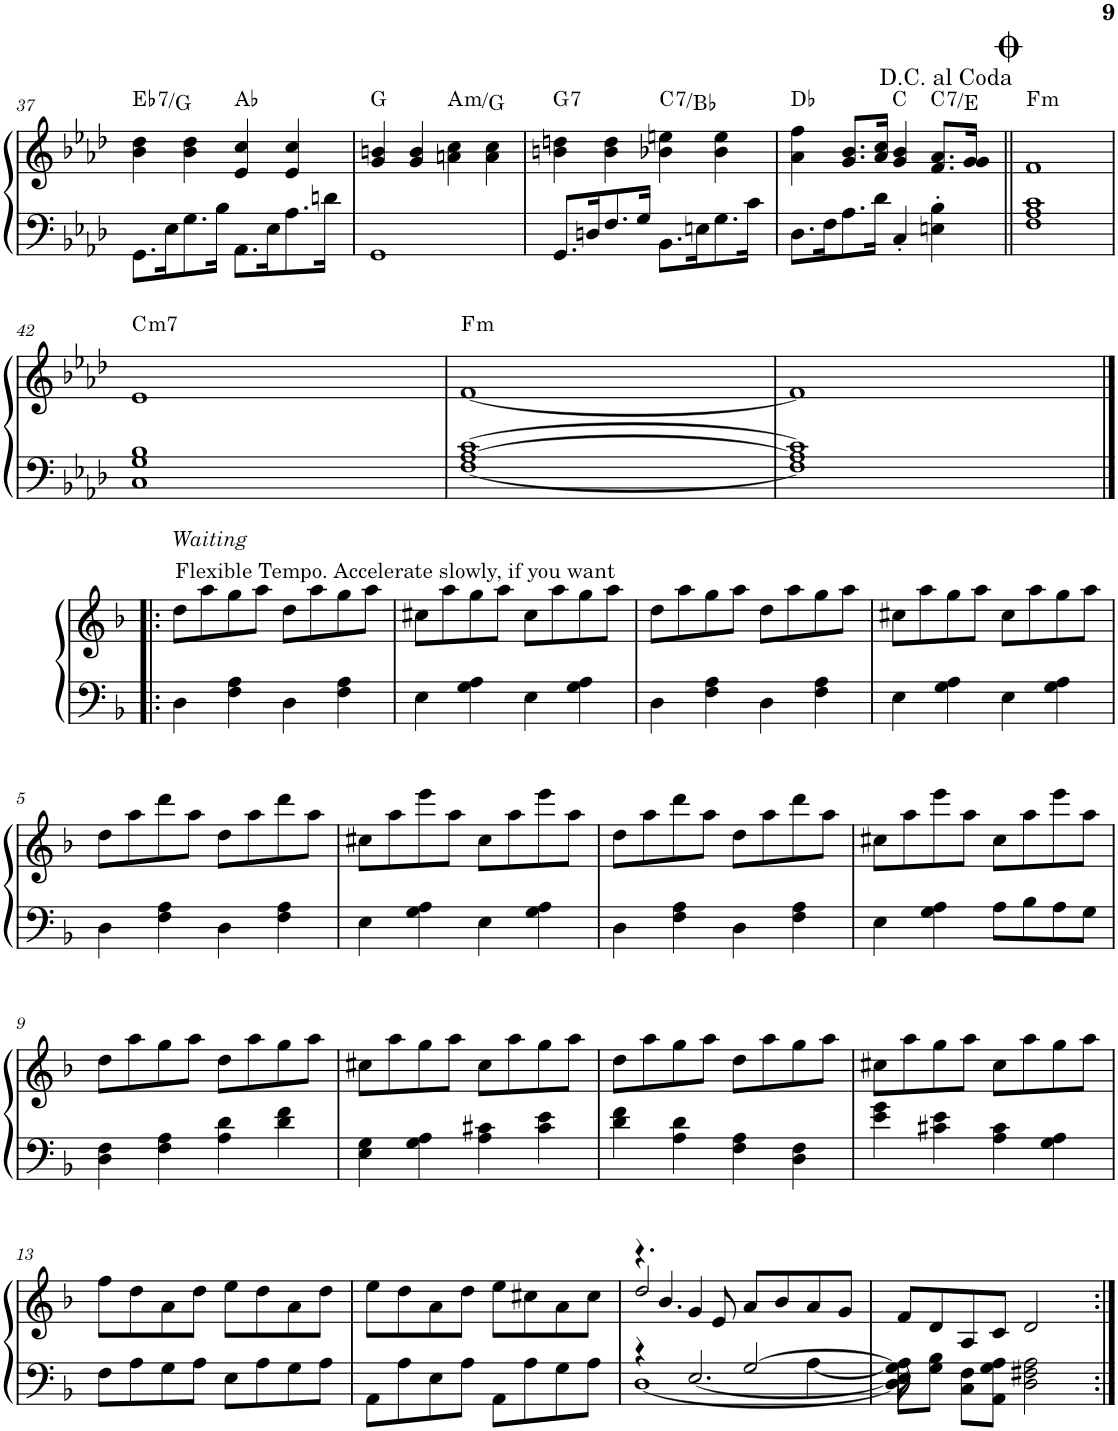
**kern	**kern	**harte
*part1	*part1	*part1
*staff2	*staff1	*
*I"Piano	*	*
*I'Pno.	*	*
!!LO:PB:g=z
*clefF4	*clefG2	*
*k[b-e-a-d-]	*k[b-e-a-d-]	*
*M2/2	*M2/2	*
*met(c|)	*met(c|)	*
=37	=37	=37
!	!	!LO:H:kt=7
8.GG\L	4b-\ 4dd-\	Eb:7/3
16E-\K	.	.
8.G\	4b-\ 4dd-\	.
16B-\Jk	.	.
8.AA-\L	4e-/ 4cc/	Ab:maj
16E-\K	.	.
8.A-\	4e-/ 4cc/	.
16dn\Jk	.	.
=38	=38	=38
1GG	4g/ 4bn/	G:maj
.	4g/ 4b/	.
!	!	!LO:H:kt=m
.	4an\ 4cc\	A:min/b7
.	4a\ 4cc\	.
=39	=39	=39
!	!	!LO:H:kt=7
8.GG/L	4bn\ 4ddn\	G:7
16Dn/K	.	.
8.F/	4b\ 4dd\	.
16G/Jk	.	.
!	!	!LO:H:kt=7
8.BB-\L	4b-X\ 4een\	C:7/b7
16En\K	.	.
8.G\	4b-\ 4ee\	.
16c\Jk	.	.
=40	=40	=40
8.D-\L	4a-\ 4ff\	Db:maj
16F\K	.	.
8.A-\	8.g/ 8.b-/L	.
16d-\Jk	16a-/ 16cc/Jk	.
4C'/	4g/ 4b-/	C:maj
!	!	!LO:H:kt=7
4En\' 4B-\'	8.f/ 8.a-/L	C:7/3
.	16g/ 16g/Jk	.
=41||	=41||	=41||
*^	*	*
!	!	!	!LO:H:kt=m
1A- 1c	1F	1f	F:min
!!LO:LB:g=z
=42	=42	=42	=42
!	!	!	!LO:H:kt=m7
1G 1B-	1C	1e-	C:min7
=43	=43	=43	=43
!	!	!	!LO:H:kt=m
[1A- [1c	[1F	[1f	F:min
=44	=44	=44	=44
1A-] 1c]	1F]	1f]	.
*v	*v	*	*
!!LO:LB:g=z
=1|!:	=1|!:	=1|!:
*k[b-]	*k[b-]	*
*^	*	*
!	!	!LO:TX:a:i:t=Waiting	!
!	!	!LO:TX:a:t=Flexible Tempo. Accelerate slowly, if you want	!
*v	*v	*	*
4D\	8dd\L	.
.	8aa\	.
4F\ 4A\	8gg\	.
.	8aa\J	.
4D\	8dd\L	.
.	8aa\	.
4F\ 4A\	8gg\	.
.	8aa\J	.
=2	=2	=2
4E\	8cc#X\L	.
.	8aa\	.
4G\ 4A\	8gg\	.
.	8aa\J	.
4E\	8cc#\L	.
.	8aa\	.
4G\ 4A\	8gg\	.
.	8aa\J	.
=3	=3	=3
4D\	8dd\L	.
.	8aa\	.
4F\ 4A\	8gg\	.
.	8aa\J	.
4D\	8dd\L	.
.	8aa\	.
4F\ 4A\	8gg\	.
.	8aa\J	.
=4	=4	=4
4E\	8cc#X\L	.
.	8aa\	.
4G\ 4A\	8gg\	.
.	8aa\J	.
4E\	8cc#\L	.
.	8aa\	.
4G\ 4A\	8gg\	.
.	8aa\J	.
!!LO:LB:g=z
=5	=5	=5
4D\	8dd\L	.
.	8aa\	.
4F\ 4A\	8ddd\	.
.	8aa\J	.
4D\	8dd\L	.
.	8aa\	.
4F\ 4A\	8ddd\	.
.	8aa\J	.
=6	=6	=6
4E\	8cc#X\L	.
.	8aa\	.
4G\ 4A\	8eee\	.
.	8aa\J	.
4E\	8cc#\L	.
.	8aa\	.
4G\ 4A\	8eee\	.
.	8aa\J	.
=7	=7	=7
4D\	8dd\L	.
.	8aa\	.
4F\ 4A\	8ddd\	.
.	8aa\J	.
4D\	8dd\L	.
.	8aa\	.
4F\ 4A\	8ddd\	.
.	8aa\J	.
=8	=8	=8
4E\	8cc#X\L	.
.	8aa\	.
4G\ 4A\	8eee\	.
.	8aa\J	.
8A\L	8cc#\L	.
8B-\	8aa\	.
8A\	8eee\	.
8G\J	8aa\J	.
!!LO:LB:g=z
=9	=9	=9
4D\ 4F\	8dd\L	.
.	8aa\	.
4F\ 4A\	8gg\	.
.	8aa\J	.
4A\ 4d\	8dd\L	.
.	8aa\	.
4d\ 4f\	8gg\	.
.	8aa\J	.
=10	=10	=10
4E\ 4G\	8cc#X\L	.
.	8aa\	.
4G\ 4A\	8gg\	.
.	8aa\J	.
4A\ 4c#X\	8cc#\L	.
.	8aa\	.
4c#\ 4e\	8gg\	.
.	8aa\J	.
=11	=11	=11
4d\ 4f\	8dd\L	.
.	8aa\	.
4A\ 4d\	8gg\	.
.	8aa\J	.
4F\ 4A\	8dd\L	.
.	8aa\	.
4D\ 4F\	8gg\	.
.	8aa\J	.
=12	=12	=12
4e\ 4g\	8cc#X\L	.
.	8aa\	.
4c#X\ 4e\	8gg\	.
.	8aa\J	.
4A\ 4c#\	8cc#\L	.
.	8aa\	.
4G\ 4A\	8gg\	.
.	8aa\J	.
!!LO:LB:g=z
=13	=13	=13
8F\L	8ff\L	.
8A\	8dd\	.
8G\	8a\	.
8A\J	8dd\J	.
8E\L	8ee\L	.
8A\	8dd\	.
8G\	8a\	.
8A\J	8dd\J	.
=14	=14	=14
8AA\L	8ee\L	.
8A\	8dd\	.
8E\	8a\	.
8A\J	8dd\J	.
8AA\L	8ee\L	.
8A\	8cc#X\	.
8G\	8a\	.
8A\J	8cc#\J	.
=15	=15	=15
*^	*^	*
*	*^	*	*^	*
*	*	*^	*	*	*^	*
4r	[1D	2ryy	2.ryy	4.r	8ryy	2dd/	4ryy	.
.	.	.	.	.	4.b-/	.	.	.
[<2.E/	.	.	.	.	.	.	4g/	.
.	.	.	.	8e/	.	.	.	.
.	.	[2G/	.	8a/L	2ryy	2ryy	2ryy	.
.	.	.	.	8b-/	.	.	.	.
.	.	.	[4A\	8a/	.	.	.	.
.	.	.	.	8g/J	.	.	.	.
*	*	*	*	*v	*v	*v	*v	*
=16	=16	=16	=16	=16	=16
4E\]	8D\L]	8G\]	8A\]	8f/L	.
.	8G\ 8B-\J	2..ryy	2..ryy	8d/	.
8C\ 8F\L	2.ryy	.	.	8A/	.
8AA\ 8G\ 8A\J	.	.	.	8c/J	.
2D\ 2F#X\ 2A\	.	.	.	2d/	.
*v	*v	*v	*v	*	*
=:|!	=:|!	=:|!
*-	*-	*-
